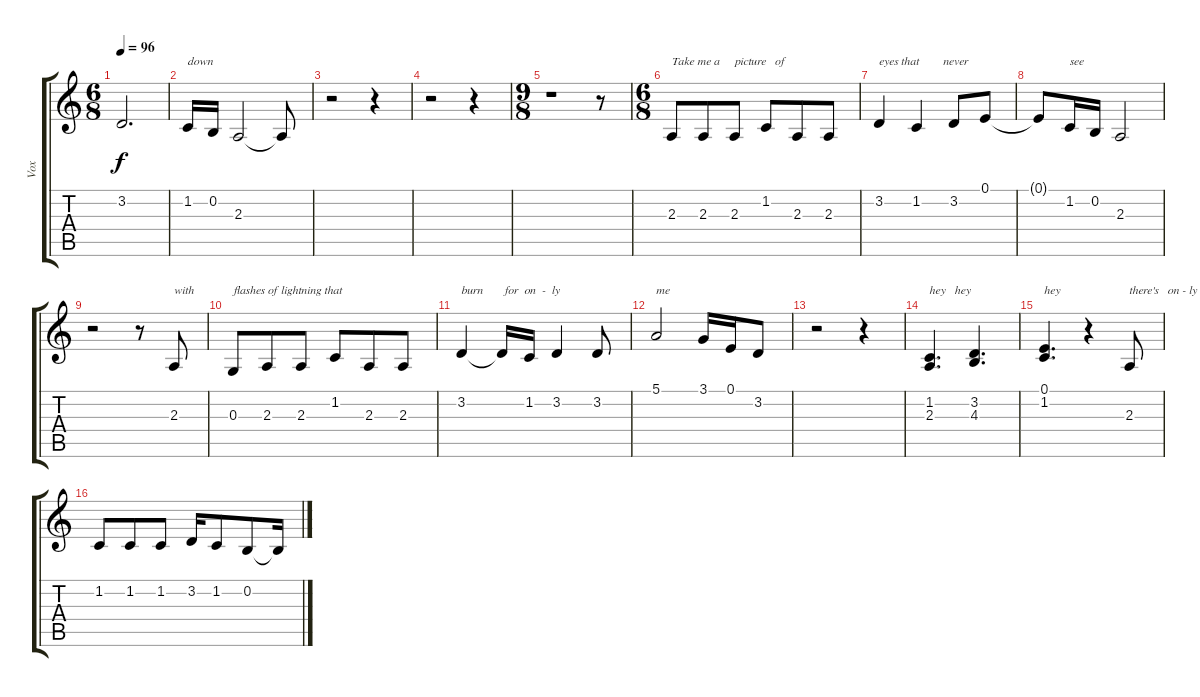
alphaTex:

\track ("Vox" "Vox") {instrument stringensemble1}
\staff {score tabs}
\tuning (E4 B3 G3 D3 A2 E2) {hide}
\ts (6 8)
\tempo 96
\clef g2
\ks c
3.2{t}.2{d dy f} |
1.2.16{txt "down"} 0.2.16 2.3.2 2.3{t}.8 |
r.2 r.4 |
r.2 r.4 |
\ts (9 8)
r.1 r.8 |
\ts (6 8)
2.3.8{txt "Take me a     picture   of"} 2.3.8 2.3.8 1.2.8 2.3.8 2.3.8 |
3.2.4{txt "eyes that        never"} 1.2.4 3.2.8 0.1.8 |
0.1{t}.8 1.2.16{txt "see"} 0.2.16 2.3.2 |
r.2 r.8 2.3.8{txt "with "} |
0.3.8{txt "flashes of lightning that"} 2.3.8 2.3.8 1.2.8 2.3.8 2.3.8 |
3.2.4{txt "burn       for  on  -  ly"} 3.2{t}.16 1.2.16 3.2.4 3.2.8 |
5.1.2{txt "me"} 3.1.16 0.1.16 3.2.8 |
r.2 r.4 |
(1.2 2.3).4{d txt "hey   hey"} (3.2 4.3).4{d} |
(0.1 1.2).4{d txt "hey"} r.4 2.3.8{txt "there's   on - ly   the    devil    to"} |
1.2.8 1.2.8 1.2.8 3.2.16 1.2.8 0.2.8 0.2{t}.16
